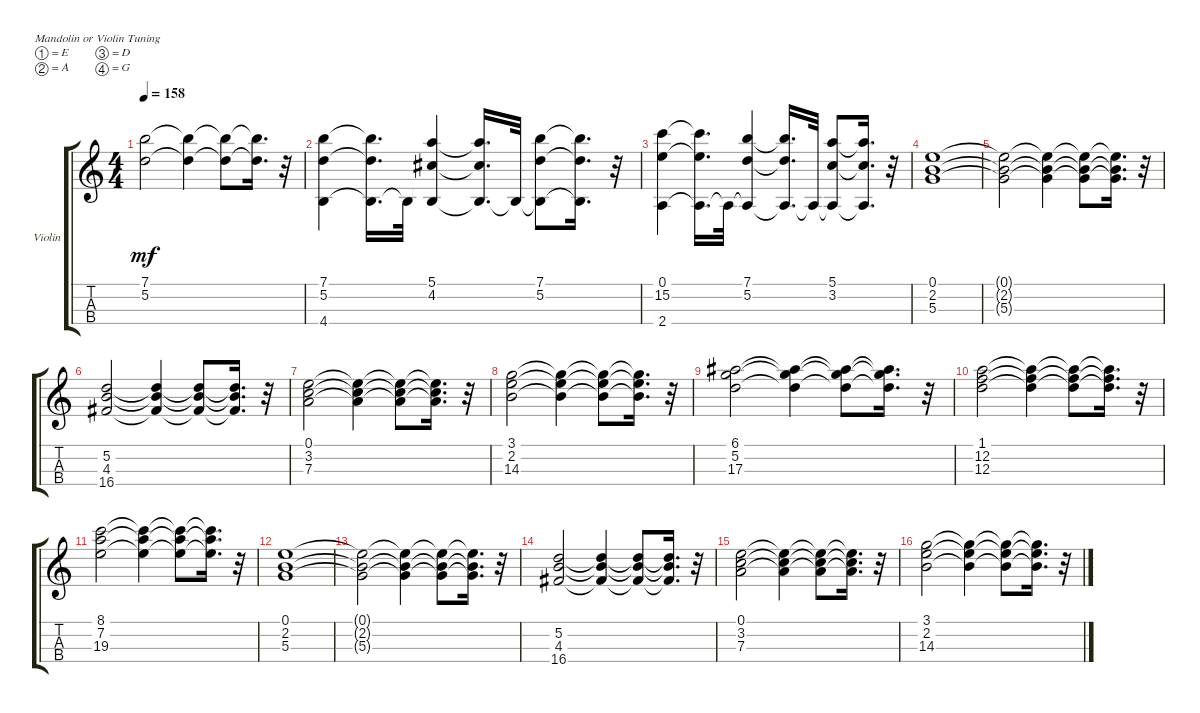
\bracketExtendMode groupsimilarinstruments
\firstSystemTrackNameOrientation horizontal
\otherSystemsTrackNameOrientation horizontal
\track ("" "Violin") {instrument violin}
\staff {score tabs}
\tuning (E5 A4 D4 G3)
\ts (4 4)
\tempo 158
\clef g2
\ks c
(5.2 7.1).2{dy mf} (5.2{t} 7.1{t}).4 (5.2{t} 7.1{t}).8 (5.2{t} 7.1{t}).16{d} r.32 |
(5.2 4.4 7.1).4 (5.2{t} 4.4{t} 7.1{t}).16{d} 4.4{t}.32 (4.4{t} 4.2 5.1).4 (4.4{t} 4.2{t} 5.1{t}).16{d} 4.4{t}.32 (4.4{t} 5.2 7.1).8 (4.4{t} 5.2{t} 7.1{t}).16{d} r.32 |
(0.1 15.2 2.4).4 (0.1{t} 15.2{t} 2.4{t}).16{d} 2.4{t}.32 (2.4{t} 5.2 7.1).4 (2.4{t} 5.2{t} 7.1{t}).16{d} 2.4{t}.32 (2.4{t} 3.2 5.1).8 (2.4{t} 3.2{t} 5.1{t}).16{d} r.32 |
(0.1 5.3 2.2).1 |
(0.1{t} 5.3{t} 2.2{t}).2 (0.1{t} 5.3{t} 2.2{t}).4 (0.1{t} 5.3{t} 2.2{t}).8 (0.1{t} 5.3{t} 2.2{t}).16{d} r.32 |
(5.2 4.3 16.4).2 (5.2{t} 4.3{t} 16.4{t}).4 (5.2{t} 4.3{t} 16.4{t}).8 (5.2{t} 4.3{t} 16.4{t}).16{d} r.32 |
(0.1 3.2 7.3).2 (0.1{t} 3.2{t} 7.3{t}).4 (0.1{t} 3.2{t} 7.3{t}).8 (0.1{t} 3.2{t} 7.3{t}).16{d} r.32 |
(2.2 3.1 14.3).2 (2.2{t} 3.1{t} 14.3{t}).4 (2.2{t} 3.1{t} 14.3{t}).8 (2.2{t} 3.1{t} 14.3{t}).16{d} r.32 |
(6.1 5.2 17.3).2 (6.1{t} 5.2{t} 17.3{t}).4 (6.1{t} 5.2{t} 17.3{t}).8 (6.1{t} 5.2{t} 17.3{t}).16{d} r.32 |
(1.1 12.2 12.3).2 (1.1{t} 12.2{t} 12.3{t}).4 (1.1{t} 12.2{t} 12.3{t}).8 (1.1{t} 12.2{t} 12.3{t}).16{d} r.32 |
(8.1 7.2 19.3).2 (8.1{t} 7.2{t} 19.3{t}).4 (8.1{t} 7.2{t} 19.3{t}).8 (8.1{t} 7.2{t} 19.3{t}).16{d} r.32 |
(0.1 5.3 2.2).1 |
(0.1{t} 5.3{t} 2.2{t}).2 (0.1{t} 5.3{t} 2.2{t}).4 (0.1{t} 5.3{t} 2.2{t}).8 (0.1{t} 5.3{t} 2.2{t}).16{d} r.32 |
(5.2 4.3 16.4).2 (5.2{t} 4.3{t} 16.4{t}).4 (5.2{t} 4.3{t} 16.4{t}).8 (5.2{t} 4.3{t} 16.4{t}).16{d} r.32 |
(0.1 3.2 7.3).2 (0.1{t} 3.2{t} 7.3{t}).4 (0.1{t} 3.2{t} 7.3{t}).8 (0.1{t} 3.2{t} 7.3{t}).16{d} r.32 |
(2.2 3.1 14.3).2 (2.2{t} 3.1{t} 14.3{t}).4 (2.2{t} 3.1{t} 14.3{t}).8 (2.2{t} 3.1{t} 14.3{t}).16{d} r.32
